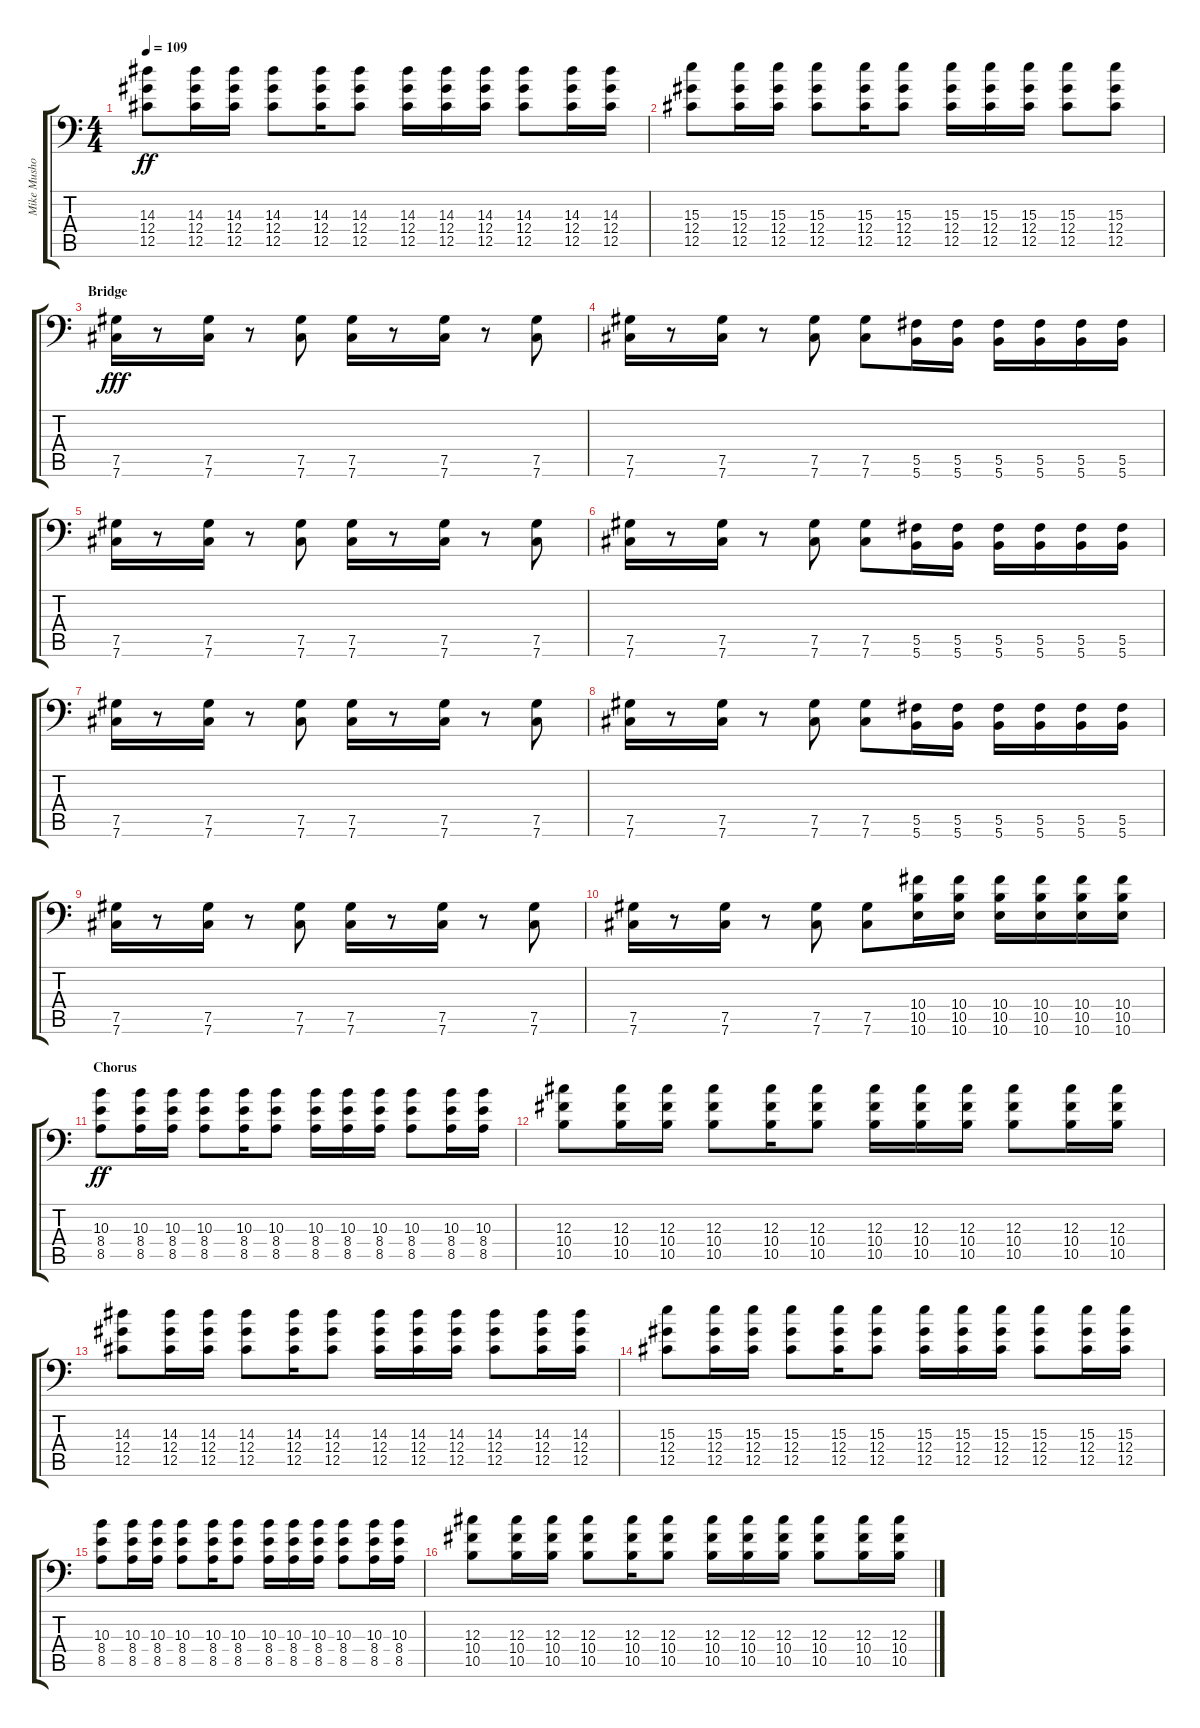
\track ("Mike Mushok - Guitar" "Mike Musho") {instrument distortionguitar}
\staff {score tabs}
\tuning (Bb3 Gb3 Db3 Ab2 Db2 Gb1) {hide}
\ts (4 4)
\tempo 109
\clef f4
\ks c
(14.3 12.4 12.5).8{dy ff} (14.3 12.4 12.5).16 (14.3 12.4 12.5).16 (14.3 12.4 12.5).8 (14.3 12.4 12.5).16 (14.3 12.4 12.5).8 (14.3 12.4 12.5).16 (14.3 12.4 12.5).16 (14.3 12.4 12.5).16 (14.3 12.4 12.5).8 (14.3 12.4 12.5).16 (14.3 12.4 12.5).16 |
(15.3 12.4 12.5).8 (15.3 12.4 12.5).16 (15.3 12.4 12.5).16 (15.3 12.4 12.5).8 (15.3 12.4 12.5).16 (15.3 12.4 12.5).8 (15.3 12.4 12.5).16 (15.3 12.4 12.5).16 (15.3 12.4 12.5).16 (15.3 12.4 12.5).8 (15.3 12.4 12.5).8 |
\section ("" "Bridge")
(7.5 7.6).16{dy fff} r.8 (7.5 7.6).16 r.8 (7.5 7.6).8 (7.5 7.6).16 r.8 (7.5 7.6).16 r.8 (7.5 7.6).8 |
(7.5 7.6).16 r.8 (7.5 7.6).16 r.8 (7.5 7.6).8 (7.5 7.6).8 (5.5 5.6).16 (5.5 5.6).16 (5.5 5.6).16 (5.5 5.6).16 (5.5 5.6).16 (5.5 5.6).16 |
(7.5 7.6).16 r.8 (7.5 7.6).16 r.8 (7.5 7.6).8 (7.5 7.6).16 r.8 (7.5 7.6).16 r.8 (7.5 7.6).8 |
(7.5 7.6).16 r.8 (7.5 7.6).16 r.8 (7.5 7.6).8 (7.5 7.6).8 (5.5 5.6).16 (5.5 5.6).16 (5.5 5.6).16 (5.5 5.6).16 (5.5 5.6).16 (5.5 5.6).16 |
(7.5 7.6).16 r.8 (7.5 7.6).16 r.8 (7.5 7.6).8 (7.5 7.6).16 r.8 (7.5 7.6).16 r.8 (7.5 7.6).8 |
(7.5 7.6).16 r.8 (7.5 7.6).16 r.8 (7.5 7.6).8 (7.5 7.6).8 (5.5 5.6).16 (5.5 5.6).16 (5.5 5.6).16 (5.5 5.6).16 (5.5 5.6).16 (5.5 5.6).16 |
(7.5 7.6).16 r.8 (7.5 7.6).16 r.8 (7.5 7.6).8 (7.5 7.6).16 r.8 (7.5 7.6).16 r.8 (7.5 7.6).8 |
(7.5 7.6).16 r.8 (7.5 7.6).16 r.8 (7.5 7.6).8 (7.5 7.6).8 (10.4 10.5 10.6).16 (10.4 10.5 10.6).16 (10.4 10.5 10.6).16 (10.4 10.5 10.6).16 (10.4 10.5 10.6).16 (10.4 10.5 10.6).16 |
\section ("" "Chorus")
(10.3 8.4 8.5).8{dy ff} (10.3 8.4 8.5).16 (10.3 8.4 8.5).16 (10.3 8.4 8.5).8 (10.3 8.4 8.5).16 (10.3 8.4 8.5).8 (10.3 8.4 8.5).16 (10.3 8.4 8.5).16 (10.3 8.4 8.5).16 (10.3 8.4 8.5).8 (10.3 8.4 8.5).16 (10.3 8.4 8.5).16 |
(12.3 10.4 10.5).8 (12.3 10.4 10.5).16 (12.3 10.4 10.5).16 (12.3 10.4 10.5).8 (12.3 10.4 10.5).16 (12.3 10.4 10.5).8 (12.3 10.4 10.5).16 (12.3 10.4 10.5).16 (12.3 10.4 10.5).16 (12.3 10.4 10.5).8 (12.3 10.4 10.5).16 (12.3 10.4 10.5).16 |
(14.3 12.4 12.5).8 (14.3 12.4 12.5).16 (14.3 12.4 12.5).16 (14.3 12.4 12.5).8 (14.3 12.4 12.5).16 (14.3 12.4 12.5).8 (14.3 12.4 12.5).16 (14.3 12.4 12.5).16 (14.3 12.4 12.5).16 (14.3 12.4 12.5).8 (14.3 12.4 12.5).16 (14.3 12.4 12.5).16 |
(15.3 12.4 12.5).8 (15.3 12.4 12.5).16 (15.3 12.4 12.5).16 (15.3 12.4 12.5).8 (15.3 12.4 12.5).16 (15.3 12.4 12.5).8 (15.3 12.4 12.5).16 (15.3 12.4 12.5).16 (15.3 12.4 12.5).16 (15.3 12.4 12.5).8 (15.3 12.4 12.5).16 (15.3 12.4 12.5).16 |
(10.3 8.4 8.5).8 (10.3 8.4 8.5).16 (10.3 8.4 8.5).16 (10.3 8.4 8.5).8 (10.3 8.4 8.5).16 (10.3 8.4 8.5).8 (10.3 8.4 8.5).16 (10.3 8.4 8.5).16 (10.3 8.4 8.5).16 (10.3 8.4 8.5).8 (10.3 8.4 8.5).16 (10.3 8.4 8.5).16 |
(12.3 10.4 10.5).8 (12.3 10.4 10.5).16 (12.3 10.4 10.5).16 (12.3 10.4 10.5).8 (12.3 10.4 10.5).16 (12.3 10.4 10.5).8 (12.3 10.4 10.5).16 (12.3 10.4 10.5).16 (12.3 10.4 10.5).16 (12.3 10.4 10.5).8 (12.3 10.4 10.5).16 (12.3 10.4 10.5).16
